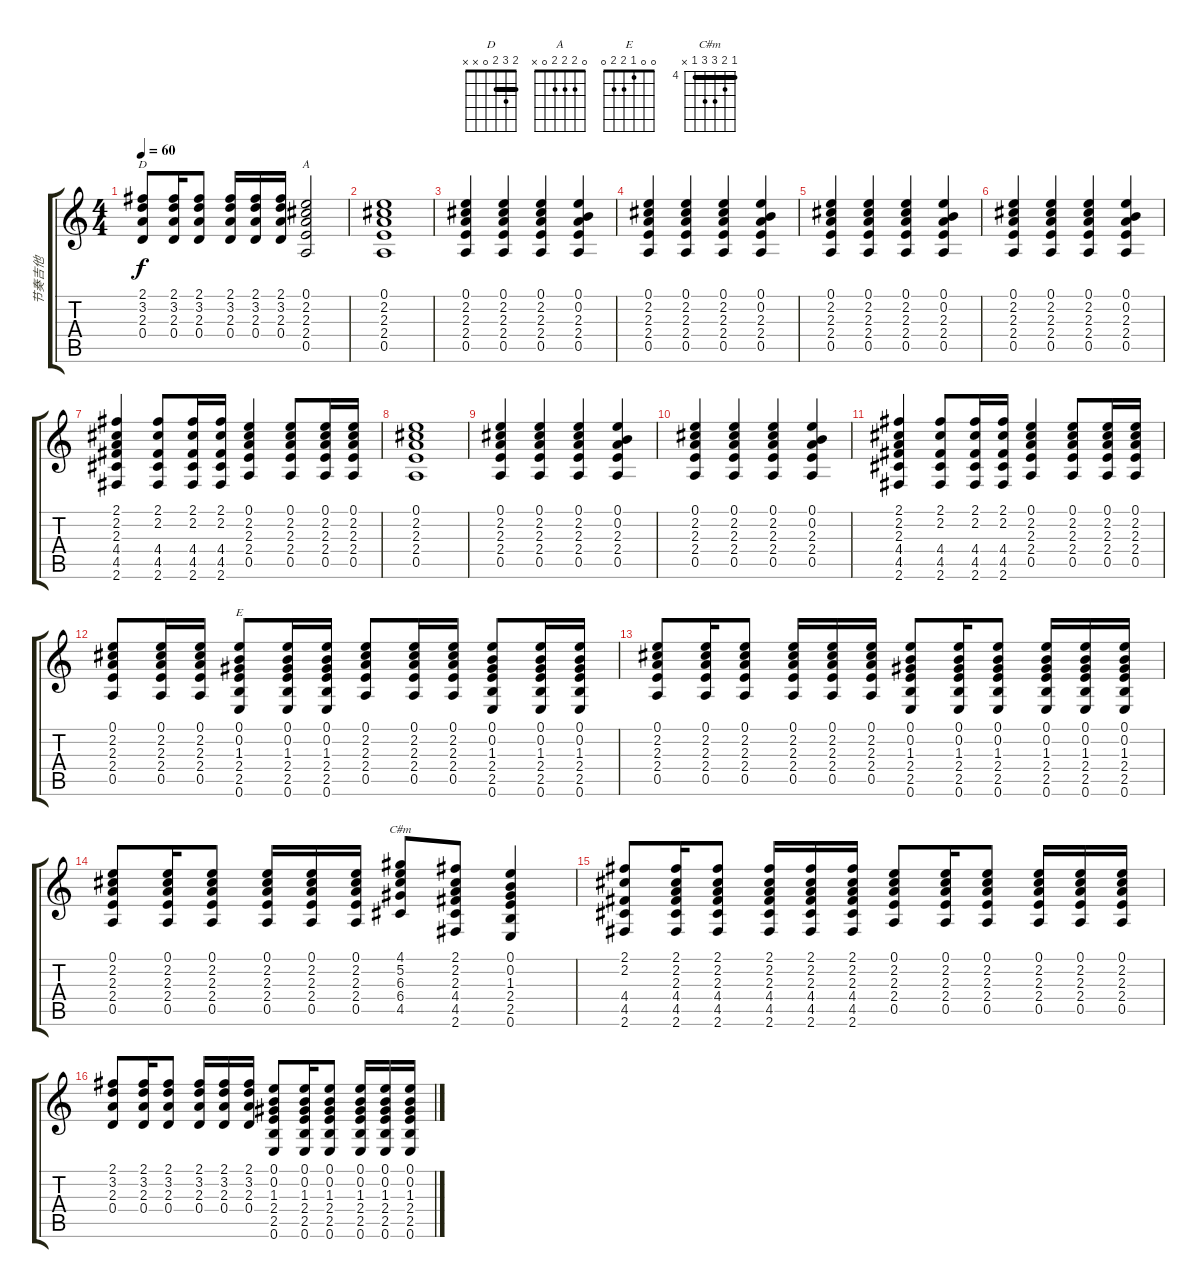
\track ("节奏吉他" "节奏吉他") {instrument acousticguitarsteel}
\staff {score tabs}
\tuning (E4 B3 G3 D3 A2 E2) {hide}
\chord ("D" 2 3 2 0 x x) {barre 2}
\chord ("A" 0 2 2 2 0 x)
\chord ("E" 0 0 1 2 2 0)
\chord ("C#m" 4 5 6 6 4 x) {firstfret 4 barre 4}
\ts (4 4)
\tempo 60
\clef g2
\ks c
(2.1 3.2 2.3 0.4).8{ch "D" dy f} (2.1 3.2 2.3 0.4).16 (2.1 3.2 2.3 0.4).8 (2.1 3.2 2.3 0.4).16 (2.1 3.2 2.3 0.4).16 (2.1 3.2 2.3 0.4).16 (0.1 2.2 2.3 2.4 0.5).2{ch "A"} |
(0.1 2.2 2.3 2.4 0.5).1 |
(0.1 2.2 2.3 2.4 0.5).4 (0.1 2.2 2.3 2.4 0.5).4 (0.1 2.2 2.3 2.4 0.5).4 (0.1 0.2 2.3 2.4 0.5).4 |
(0.1 2.2 2.3 2.4 0.5).4 (0.1 2.2 2.3 2.4 0.5).4 (0.1 2.2 2.3 2.4 0.5).4 (0.1 0.2 2.3 2.4 0.5).4 |
(0.1 2.2 2.3 2.4 0.5).4 (0.1 2.2 2.3 2.4 0.5).4 (0.1 2.2 2.3 2.4 0.5).4 (0.1 0.2 2.3 2.4 0.5).4 |
(0.1 2.2 2.3 2.4 0.5).4 (0.1 2.2 2.3 2.4 0.5).4 (0.1 2.2 2.3 2.4 0.5).4 (0.1 0.2 2.3 2.4 0.5).4 |
(2.1 2.2 2.3 4.4 4.5 2.6).4 (2.1 2.2 4.4 4.5 2.6).8 (2.1 2.2 4.4 4.5 2.6).16 (2.1 2.2 4.4 4.5 2.6).16 (0.1 2.2 2.3 2.4 0.5).4 (0.1 2.2 2.3 2.4 0.5).8 (0.1 2.2 2.3 2.4 0.5).16 (0.1 2.2 2.3 2.4 0.5).16 |
(0.1 2.2 2.3 2.4 0.5).1 |
(0.1 2.2 2.3 2.4 0.5).4 (0.1 2.2 2.3 2.4 0.5).4 (0.1 2.2 2.3 2.4 0.5).4 (0.1 0.2 2.3 2.4 0.5).4 |
(0.1 2.2 2.3 2.4 0.5).4 (0.1 2.2 2.3 2.4 0.5).4 (0.1 2.2 2.3 2.4 0.5).4 (0.1 0.2 2.3 2.4 0.5).4 |
(2.1 2.2 2.3 4.4 4.5 2.6).4 (2.1 2.2 4.4 4.5 2.6).8 (2.1 2.2 4.4 4.5 2.6).16 (2.1 2.2 4.4 4.5 2.6).16 (0.1 2.2 2.3 2.4 0.5).4 (0.1 2.2 2.3 2.4 0.5).8 (0.1 2.2 2.3 2.4 0.5).16 (0.1 2.2 2.3 2.4 0.5).16 |
(0.1 2.2 2.3 2.4 0.5).8 (0.1 2.2 2.3 2.4 0.5).16 (0.1 2.2 2.3 2.4 0.5).16 (0.1 0.2 1.3 2.4 2.5 0.6).8{ch "E"} (0.1 0.2 1.3 2.4 2.5 0.6).16 (0.1 0.2 1.3 2.4 2.5 0.6).16 (0.1 2.2 2.3 2.4 0.5).8 (0.1 2.2 2.3 2.4 0.5).16 (0.1 2.2 2.3 2.4 0.5).16 (0.1 0.2 1.3 2.4 2.5 0.6).8 (0.1 0.2 1.3 2.4 2.5 0.6).16 (0.1 0.2 1.3 2.4 2.5 0.6).16 |
(0.1 2.2 2.3 2.4 0.5).8 (0.1 2.2 2.3 2.4 0.5).16 (0.1 2.2 2.3 2.4 0.5).8 (0.1 2.2 2.3 2.4 0.5).16 (0.1 2.2 2.3 2.4 0.5).16 (0.1 2.2 2.3 2.4 0.5).16 (0.1 0.2 1.3 2.4 2.5 0.6).8 (0.1 0.2 1.3 2.4 2.5 0.6).16 (0.1 0.2 1.3 2.4 2.5 0.6).8 (0.1 0.2 1.3 2.4 2.5 0.6).16 (0.1 0.2 1.3 2.4 2.5 0.6).16 (0.1 0.2 1.3 2.4 2.5 0.6).16 |
(0.1 2.2 2.3 2.4 0.5).8 (0.1 2.2 2.3 2.4 0.5).16 (0.1 2.2 2.3 2.4 0.5).8 (0.1 2.2 2.3 2.4 0.5).16 (0.1 2.2 2.3 2.4 0.5).16 (0.1 2.2 2.3 2.4 0.5).16 (4.1 5.2 6.3 6.4 4.5).8{ch "C#m"} (2.1 2.2 2.3 4.4 4.5 2.6).8 (0.1 0.2 1.3 2.4 2.5 0.6).4 |
(2.1 2.2 4.4 4.5 2.6).8 (2.1 2.2 2.3 4.4 4.5 2.6).16 (2.1 2.2 2.3 4.4 4.5 2.6).8 (2.1 2.2 2.3 4.4 4.5 2.6).16 (2.1 2.2 2.3 4.4 4.5 2.6).16 (2.1 2.2 2.3 4.4 4.5 2.6).16 (0.1 2.2 2.3 2.4 0.5).8 (0.1 2.2 2.3 2.4 0.5).16 (0.1 2.2 2.3 2.4 0.5).8 (0.1 2.2 2.3 2.4 0.5).16 (0.1 2.2 2.3 2.4 0.5).16 (0.1 2.2 2.3 2.4 0.5).16 |
(2.1 3.2 2.3 0.4).8 (2.1 3.2 2.3 0.4).16 (2.1 3.2 2.3 0.4).8 (2.1 3.2 2.3 0.4).16 (2.1 3.2 2.3 0.4).16 (2.1 3.2 2.3 0.4).16 (0.1 0.2 1.3 2.4 2.5 0.6).8 (0.1 0.2 1.3 2.4 2.5 0.6).16 (0.1 0.2 1.3 2.4 2.5 0.6).8 (0.1 0.2 1.3 2.4 2.5 0.6).16 (0.1 0.2 1.3 2.4 2.5 0.6).16 (0.1 0.2 1.3 2.4 2.5 0.6).16
